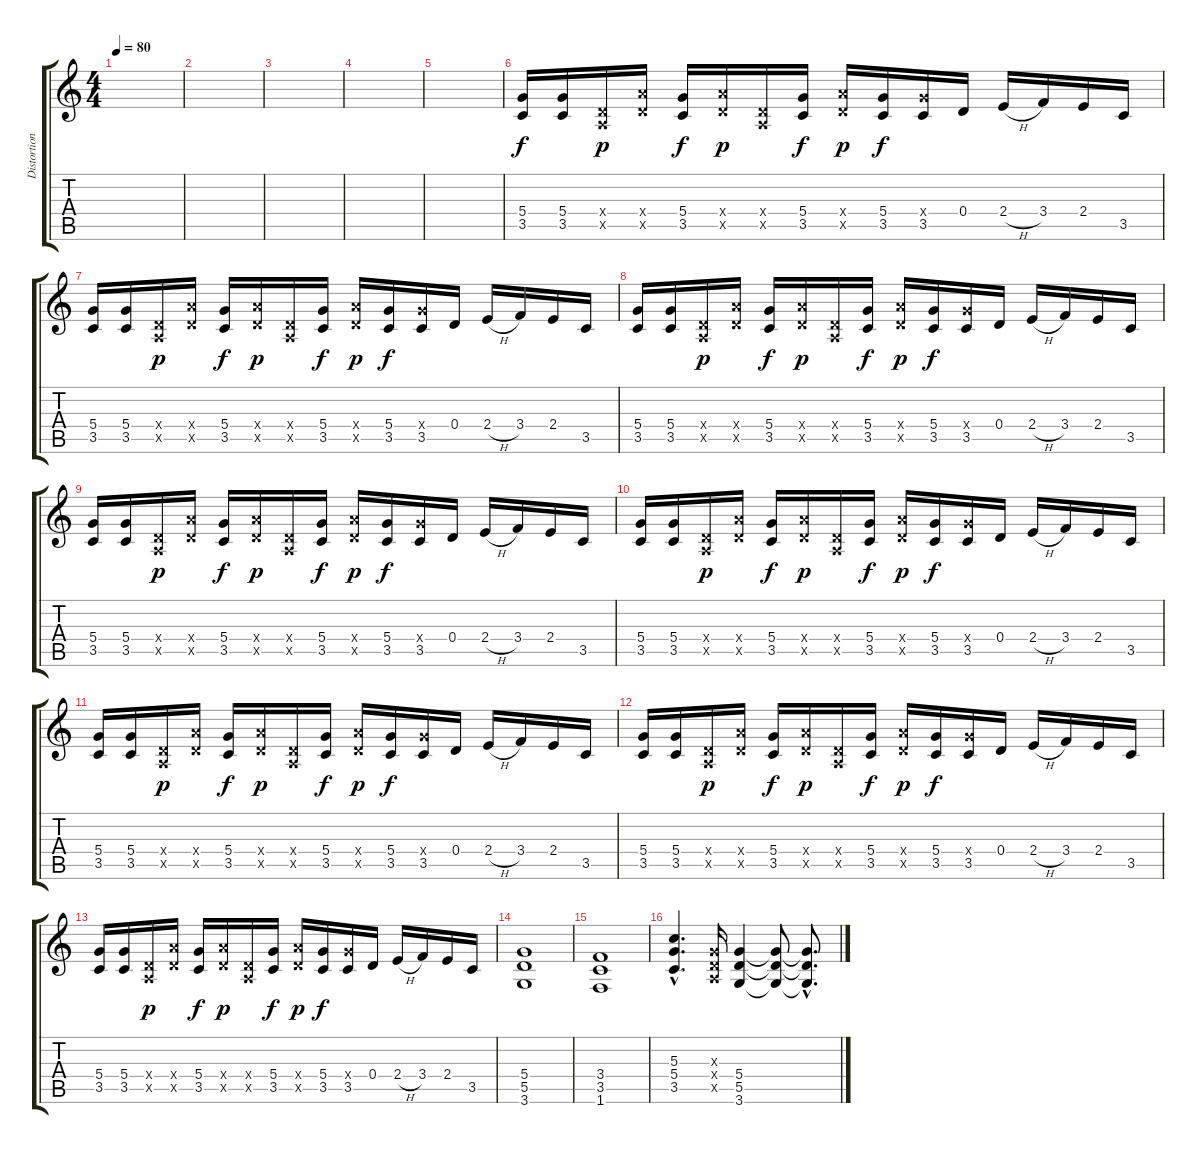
\track ("Distortion" "Distortion") {instrument overdrivenguitar}
\staff {score tabs}
\tuning (E4 B3 G3 D3 A2 E2) {hide}
\ts (4 4)
\tempo 80
\clef g2
\ks c
|
|
|
|
|
(5.4 3.5).16 (5.4 3.5).16 (0.4{x} 0.5{x}).16{dy p} (7.4{x} 5.5{x}).16 (5.4 3.5).16{dy f} (7.4{x} 5.5{x}).16{dy p} (0.4{x} 0.5{x}).16 (5.4 3.5).16{dy f} (7.4{x} 5.5{x}).16{dy p} (5.4 3.5).16{dy f} (5.4{x} 3.5).16 0.4.16 2.4{h}.16 3.4.16 2.4.16 3.5.16 |
(5.4 3.5).16 (5.4 3.5).16 (0.4{x} 0.5{x}).16{dy p} (7.4{x} 5.5{x}).16 (5.4 3.5).16{dy f} (7.4{x} 5.5{x}).16{dy p} (0.4{x} 0.5{x}).16 (5.4 3.5).16{dy f} (7.4{x} 5.5{x}).16{dy p} (5.4 3.5).16{dy f} (5.4{x} 3.5).16 0.4.16 2.4{h}.16 3.4.16 2.4.16 3.5.16 |
(5.4 3.5).16 (5.4 3.5).16 (0.4{x} 0.5{x}).16{dy p} (7.4{x} 5.5{x}).16 (5.4 3.5).16{dy f} (7.4{x} 5.5{x}).16{dy p} (0.4{x} 0.5{x}).16 (5.4 3.5).16{dy f} (7.4{x} 5.5{x}).16{dy p} (5.4 3.5).16{dy f} (5.4{x} 3.5).16 0.4.16 2.4{h}.16 3.4.16 2.4.16 3.5.16 |
(5.4 3.5).16 (5.4 3.5).16 (0.4{x} 0.5{x}).16{dy p} (7.4{x} 5.5{x}).16 (5.4 3.5).16{dy f} (7.4{x} 5.5{x}).16{dy p} (0.4{x} 0.5{x}).16 (5.4 3.5).16{dy f} (7.4{x} 5.5{x}).16{dy p} (5.4 3.5).16{dy f} (5.4{x} 3.5).16 0.4.16 2.4{h}.16 3.4.16 2.4.16 3.5.16 |
(5.4 3.5).16 (5.4 3.5).16 (0.4{x} 0.5{x}).16{dy p} (7.4{x} 5.5{x}).16 (5.4 3.5).16{dy f} (7.4{x} 5.5{x}).16{dy p} (0.4{x} 0.5{x}).16 (5.4 3.5).16{dy f} (7.4{x} 5.5{x}).16{dy p} (5.4 3.5).16{dy f} (5.4{x} 3.5).16 0.4.16 2.4{h}.16 3.4.16 2.4.16 3.5.16 |
(5.4 3.5).16 (5.4 3.5).16 (0.4{x} 0.5{x}).16{dy p} (7.4{x} 5.5{x}).16 (5.4 3.5).16{dy f} (7.4{x} 5.5{x}).16{dy p} (0.4{x} 0.5{x}).16 (5.4 3.5).16{dy f} (7.4{x} 5.5{x}).16{dy p} (5.4 3.5).16{dy f} (5.4{x} 3.5).16 0.4.16 2.4{h}.16 3.4.16 2.4.16 3.5.16 |
(5.4 3.5).16 (5.4 3.5).16 (0.4{x} 0.5{x}).16{dy p} (7.4{x} 5.5{x}).16 (5.4 3.5).16{dy f} (7.4{x} 5.5{x}).16{dy p} (0.4{x} 0.5{x}).16 (5.4 3.5).16{dy f} (7.4{x} 5.5{x}).16{dy p} (5.4 3.5).16{dy f} (5.4{x} 3.5).16 0.4.16 2.4{h}.16 3.4.16 2.4.16 3.5.16 |
(5.4 3.5).16 (5.4 3.5).16 (0.4{x} 0.5{x}).16{dy p} (7.4{x} 5.5{x}).16 (5.4 3.5).16{dy f} (7.4{x} 5.5{x}).16{dy p} (0.4{x} 0.5{x}).16 (5.4 3.5).16{dy f} (7.4{x} 5.5{x}).16{dy p} (5.4 3.5).16{dy f} (5.4{x} 3.5).16 0.4.16 2.4{h}.16 3.4.16 2.4.16 3.5.16 |
(5.4 5.5 3.6).1 |
(3.4 3.5 1.6).1 |
(5.3{hac} 5.4{hac} 3.5{hac}).4{d} (0.3{x} 0.4{x} 0.5{x}).16 (5.4 5.5 3.6).4 (5.4{t} 5.5{t} 3.6{t}).8 (5.4{hac t} 5.5{hac t} 3.6{hac t}).8{d}
